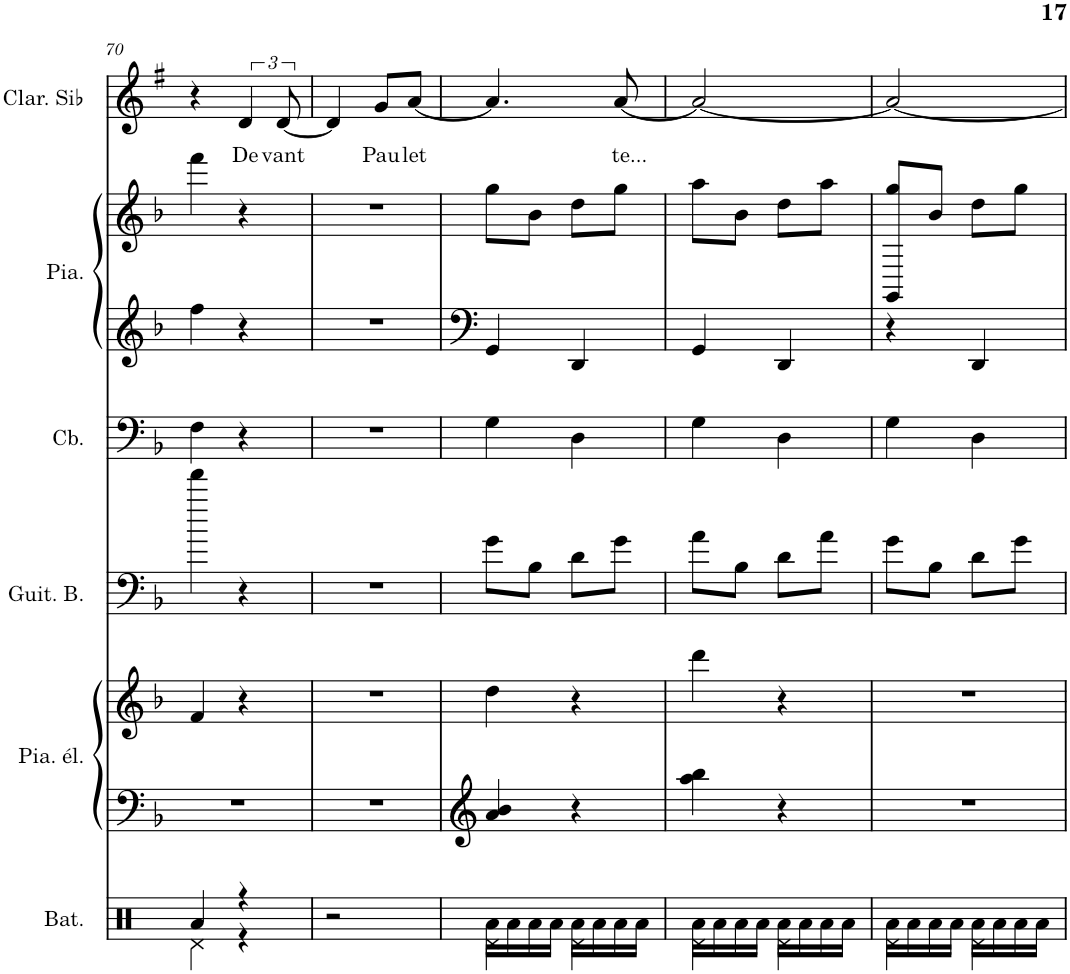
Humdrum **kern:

**kern	**kern	**kern	**kern	**kern	**kern	**kern	**kern	**text
*part6	*part5	*part5	*part4	*part3	*part2	*part2	*part1	*part1
*staff8	*staff7	*staff6	*staff5	*staff4	*staff3	*staff2	*staff1	*staff1
*I"Batterie, Drums	*I"Piano électrique, Electric Piano 1	*	*I"Guitare Basse	*I"Contrebasse, Acoustic Bass	*I"Piano, Acoustic Grand Piano	*	*I"Clarinette en Sib	*
*I'Bat.	*I'Pia. él.	*	*I'Guit. B.	*I'Cb.	*I'Pia.	*	*I'Clar. Sib	*
!!LO:PB:g=z
*clefX	*clefF4	*clefG2	*clefF4	*clefF4	*clefG2	*clefF4	*clefG2	*
*	*	*	*Trd7c12	*Trd7c12	*	*	*Trd1c2	*
*k[]	*k[b-]	*k[b-]	*k[b-]	*k[b-]	*k[b-]	*k[b-]	*k[f#]	*
*M2/4	*M2/4	*M2/4	*M2/4	*M2/4	*M2/4	*M2/4	*M2/4	*
=70	=70	=70	=70	=70	=70	=70	=70	=70
*^	*	*	*	*	*	*	*	*
4Ra/	4Rd\	2r	4f/	4fff\	4F\	4ff\	4fff\	4r	.
!	!	!	!	!	!	!	!	!	!LO:LY:b
4r	4r	.	4r	4r	4r	4r	4r	6d/	De
!	!	!	!	!	!	!	!	!	!LO:LY:b
.	.	.	.	.	.	.	.	[12d/	vant
*v	*v	*	*	*	*	*	*	*	*
=71	=71	=71	=71	=71	=71	=71	=71	=71
2r	2r	2r	2r	2r	2r	2r	4d/]	.
!	!	!	!	!	!	!	!	!LO:LY:b
.	.	.	.	.	.	.	8g/L	Pau
!	!	!	!	!	!	!	!	!LO:LY:b
.	.	.	.	.	.	.	[8a/J	let
=72	=72	=72	=72	=72	=72	=72	=72	=72
*^	*	*	*	*	*	*	*	*
16Ra\LL	4Rd\	4a/ 4b-/	4dd\	8g\L	4G\	4GG/	8gg\L	4.a/]	.
16Ra\	.	.	.	.	.	.	.	.	.
16Ra\	.	.	.	8B-\J	.	.	8b-\J	.	.
16Ra\JJ	.	.	.	.	.	.	.	.	.
16Ra\LL	4Rd\	4r	4r	8d\L	4D\	4DD/	8dd\L	.	.
16Ra\	.	.	.	.	.	.	.	.	.
!	!	!	!	!	!	!	!	!	!LO:LY:b
16Ra\	.	.	.	8g\J	.	.	8gg\J	[8a/	te...
16Ra\JJ	.	.	.	.	.	.	.	.	.
=73	=73	=73	=73	=73	=73	=73	=73	=73	=73
16Ra\LL	4Rd\	4aa\ 4bb-\	4ddd\	8a\L	4G\	4GG/	8aa\L	2a/_	.
16Ra\	.	.	.	.	.	.	.	.	.
16Ra\	.	.	.	8B-\J	.	.	8b-\J	.	.
16Ra\JJ	.	.	.	.	.	.	.	.	.
16Ra\LL	4Rd\	4r	4r	8d\L	4D\	4DD/	8dd\L	.	.
16Ra\	.	.	.	.	.	.	.	.	.
16Ra\	.	.	.	8a\J	.	.	8aa\J	.	.
16Ra\JJ	.	.	.	.	.	.	.	.	.
=74	=74	=74	=74	=74	=74	=74	=74	=74	=74
16Ra\LL	4Rd\	2r	2r	8g\L	4G\	4r	8GG/ 8gg/L	2a/_	.
16Ra\	.	.	.	.	.	.	.	.	.
16Ra\	.	.	.	8B-\J	.	.	8b-/J	.	.
16Ra\JJ	.	.	.	.	.	.	.	.	.
16Ra\LL	4Rd\	.	.	8d\L	4D\	4DD/	8dd\L	.	.
16Ra\	.	.	.	.	.	.	.	.	.
16Ra\	.	.	.	8g\J	.	.	8gg\J	.	.
16Ra\JJ	.	.	.	.	.	.	.	.	.
*v	*v	*	*	*	*	*	*	*	*
=	=	=	=	=	=	=	=	=
*-	*-	*-	*-	*-	*-	*-	*-	*-
